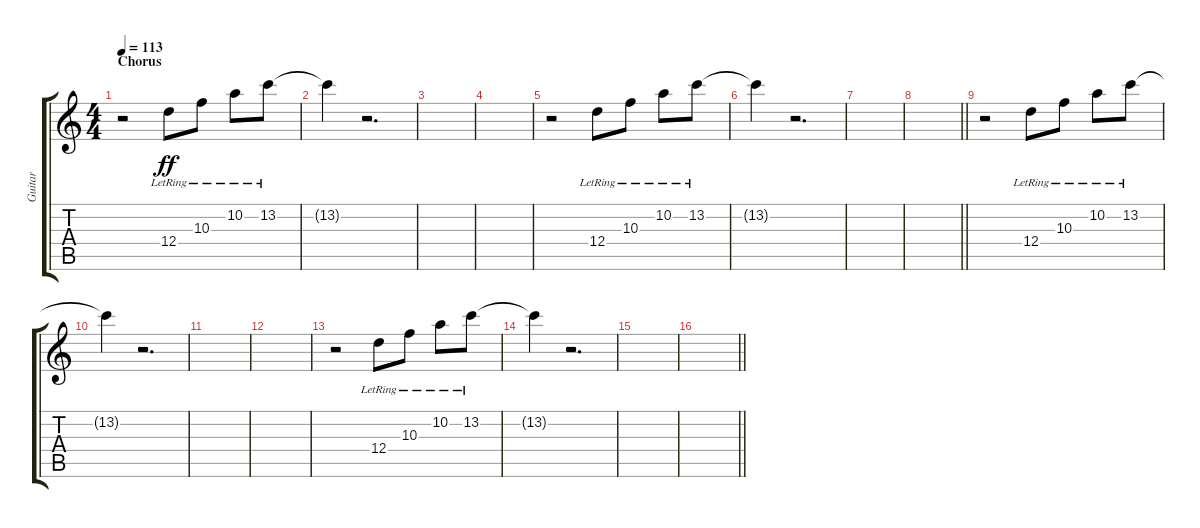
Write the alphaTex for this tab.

\track ("Guitar" "Guitar") {instrument electricguitarclean}
\staff {score tabs}
\tuning (E4 B3 G3 D3 A2 E2) {hide}
\ts (4 4)
\section ("" "Chorus")
\tempo 113
\clef g2
\ks c
r.2{dy ff} 12.4{lr}.8 10.3{lr}.8 10.2{lr}.8 13.2{lr}.8 |
13.2{t}.4 r.2{d} |
|
|
r.2 12.4{lr}.8 10.3{lr}.8 10.2{lr}.8 13.2{lr}.8 |
13.2{t}.4 r.2{d} |
|
\barLineRight lightlight
|
r.2 12.4{lr}.8 10.3{lr}.8 10.2{lr}.8 13.2{lr}.8 |
13.2{t}.4 r.2{d} |
|
|
r.2 12.4{lr}.8 10.3{lr}.8 10.2{lr}.8 13.2{lr}.8 |
13.2{t}.4 r.2{d} |
|
\barLineRight lightlight
